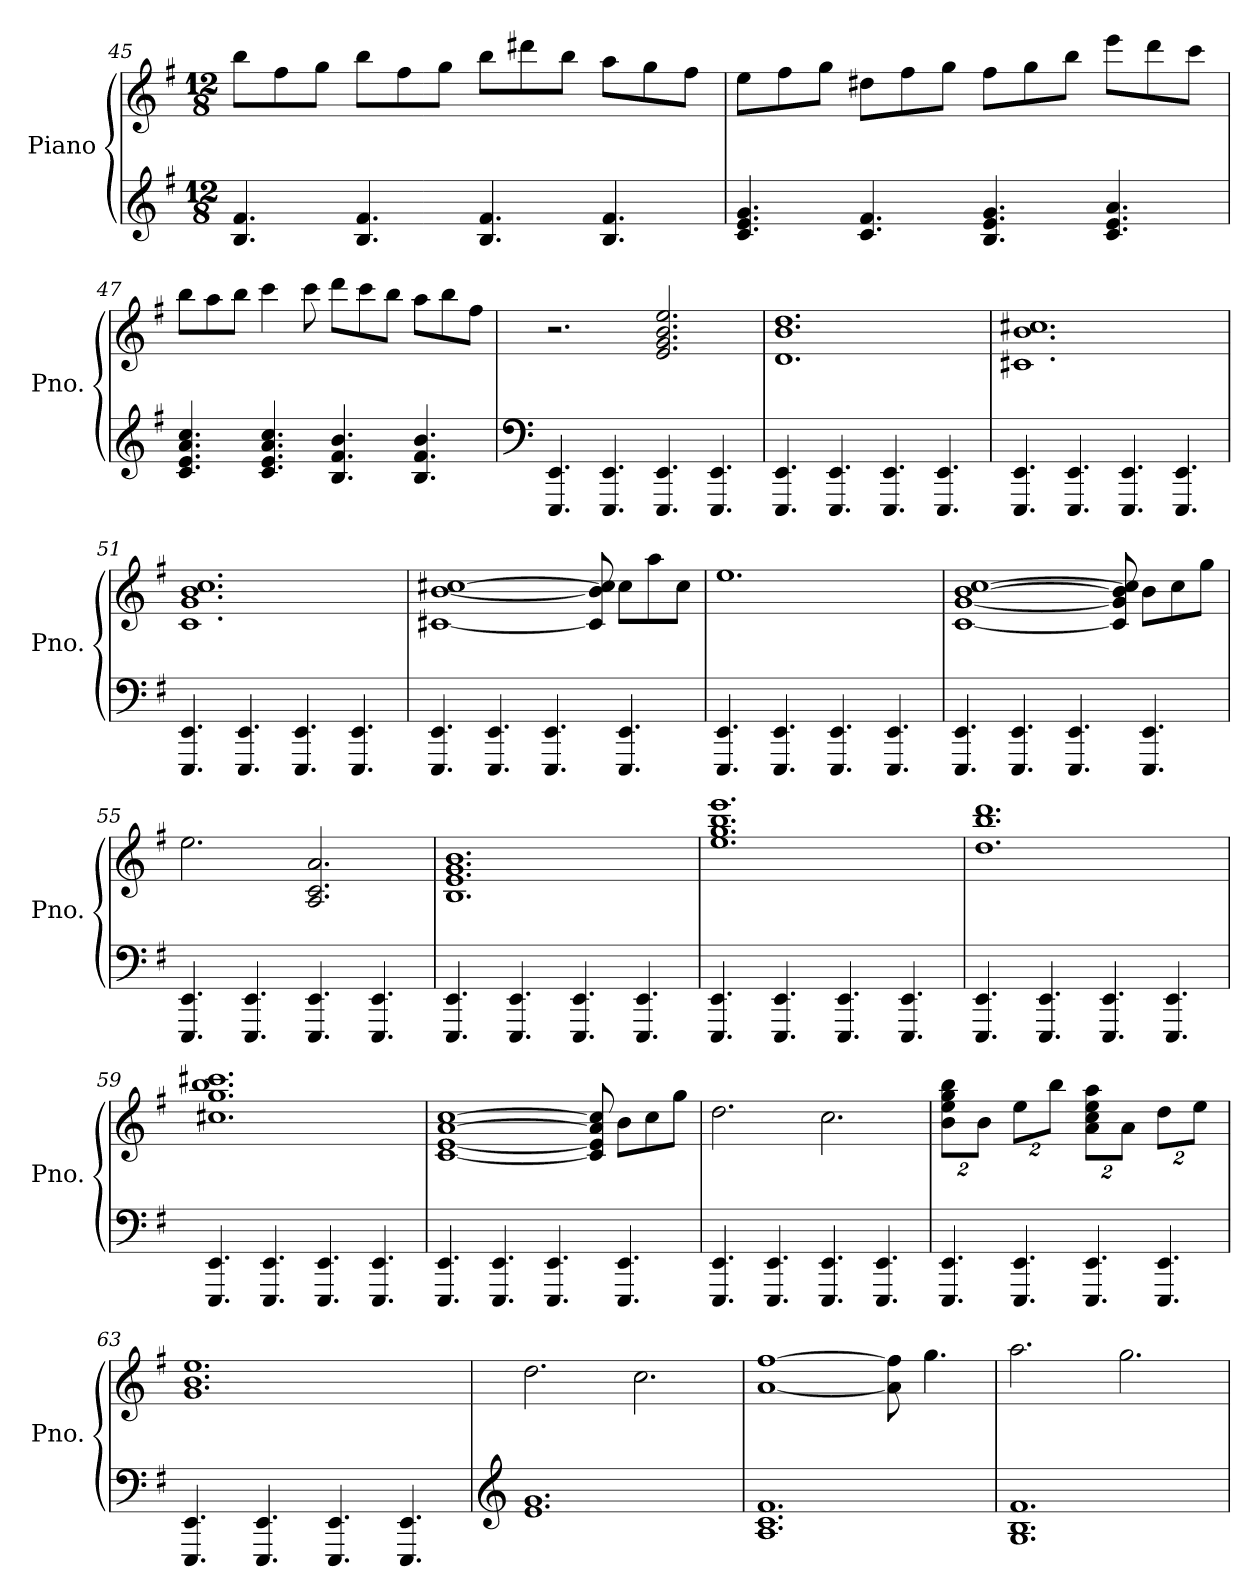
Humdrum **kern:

**kern	**kern
*part1	*part1
*staff2	*staff1
*I"Piano	*
*I'Pno.	*
*clefG2	*clefG2
*k[f#]	*k[f#]
*M12/8	*M12/8
=45	=45
4.B/ 4.f#/	8bb\L
.	8ff#\
.	8gg\J
4.B/ 4.f#/	8bb\L
.	8ff#\
.	8gg\J
4.B/ 4.f#/	8bb\L
.	8ddd#X\
.	8bb\J
4.B/ 4.f#/	8aa\L
.	8gg\
.	8ff#\J
=46	=46
4.c/ 4.e/ 4.g/	8ee\L
.	8ff#\
.	8gg\J
4.c/ 4.f#/	8dd#X\L
.	8ff#\
.	8gg\J
4.B/ 4.e/ 4.g/	8ff#\L
.	8gg\
.	8bb\J
4.c/ 4.e/ 4.a/	8eee\L
.	8ddd\
.	8ccc\J
!!LO:LB:g=z
=47	=47
4.c/ 4.e/ 4.a/ 4.cc/	8bb\L
.	8aa\
.	8bb\J
4.c/ 4.e/ 4.a/ 4.cc/	4ccc\
.	8ccc\
4.B/ 4.f#/ 4.b/	8ddd\L
.	8ccc\
.	8bb\J
4.B/ 4.f#/ 4.b/	8aa\L
.	8bb\
.	8ff#\J
=48	=48
*clefF4	*
4.EEE/ 4.EE/	2.r
4.EEE/ 4.EE/	.
4.EEE/ 4.EE/	2.e/ 2.g/ 2.b/ 2.ee/
4.EEE/ 4.EE/	.
=49	=49
4.EEE/ 4.EE/	1.d 1.b 1.dd
4.EEE/ 4.EE/	.
4.EEE/ 4.EE/	.
4.EEE/ 4.EE/	.
=50	=50
4.EEE/ 4.EE/	1.c#X 1.b 1.cc#X
4.EEE/ 4.EE/	.
4.EEE/ 4.EE/	.
4.EEE/ 4.EE/	.
=51	=51
4.EEE/ 4.EE/	1.c 1.g 1.b 1.cc
4.EEE/ 4.EE/	.
4.EEE/ 4.EE/	.
4.EEE/ 4.EE/	.
!!LO:LB:g=z
=52	=52
4.EEE/ 4.EE/	[1c#X [1b [1cc#X
4.EEE/ 4.EE/	.
4.EEE/ 4.EE/	.
.	8c#/] 8b/] 8cc#/]
4.EEE/ 4.EE/	8cc#\L
.	8aa\
.	8cc#\J
=53	=53
4.EEE/ 4.EE/	1.ee
4.EEE/ 4.EE/	.
4.EEE/ 4.EE/	.
4.EEE/ 4.EE/	.
=54	=54
4.EEE/ 4.EE/	[1c [1g [1b [1cc
4.EEE/ 4.EE/	.
4.EEE/ 4.EE/	.
.	8c/] 8g/] 8b/] 8cc/]
4.EEE/ 4.EE/	8b\L
.	8cc\
.	8gg\J
=55	=55
4.EEE/ 4.EE/	2.ee\
4.EEE/ 4.EE/	.
4.EEE/ 4.EE/	2.A/ 2.c/ 2.a/
4.EEE/ 4.EE/	.
=56	=56
4.EEE/ 4.EE/	1.B 1.e 1.g 1.b
4.EEE/ 4.EE/	.
4.EEE/ 4.EE/	.
4.EEE/ 4.EE/	.
!!LO:LB:g=z
=57	=57
4.EEE/ 4.EE/	1.ee 1.gg 1.bb 1.eee
4.EEE/ 4.EE/	.
4.EEE/ 4.EE/	.
4.EEE/ 4.EE/	.
=58	=58
4.EEE/ 4.EE/	1.dd 1.bb 1.ddd
4.EEE/ 4.EE/	.
4.EEE/ 4.EE/	.
4.EEE/ 4.EE/	.
=59	=59
4.EEE/ 4.EE/	1.cc#X 1.gg 1.bb 1.ccc#X
4.EEE/ 4.EE/	.
4.EEE/ 4.EE/	.
4.EEE/ 4.EE/	.
=60	=60
4.EEE/ 4.EE/	[1c [1e [1a [1cc
4.EEE/ 4.EE/	.
4.EEE/ 4.EE/	.
.	8c/] 8e/] 8a/] 8cc/]
4.EEE/ 4.EE/	8b\L
.	8cc\
.	8gg\J
=61	=61
4.EEE/ 4.EE/	2.dd\
4.EEE/ 4.EE/	.
4.EEE/ 4.EE/	2.cc\
4.EEE/ 4.EE/	.
!!LO:PB:g=z
=62	=62
*	*Xbrackettup
4.EEE/ 4.EE/	16%3b\ 16%3ee\ 16%3gg\ 16%3bb\L
.	16%3b\J
4.EEE/ 4.EE/	16%3ee\L
.	16%3bb\J
4.EEE/ 4.EE/	16%3a\ 16%3cc\ 16%3ee\ 16%3aa\L
.	16%3a\J
4.EEE/ 4.EE/	16%3dd\L
.	16%3ee\J
=63	=63
4.EEE/ 4.EE/	1.g 1.b 1.ee
4.EEE/ 4.EE/	.
4.EEE/ 4.EE/	.
4.EEE/ 4.EE/	.
=64	=64
*clefG2	*
1.e 1.g	2.dd\
.	2.cc\
=65	=65
1.A 1.c 1.f#	[1a [1ff#
.	8a\] 8ff#\]
.	4.gg\
=66	=66
1.G 1.B 1.f#	2.aa\
.	2.gg\
=	=
*-	*-
